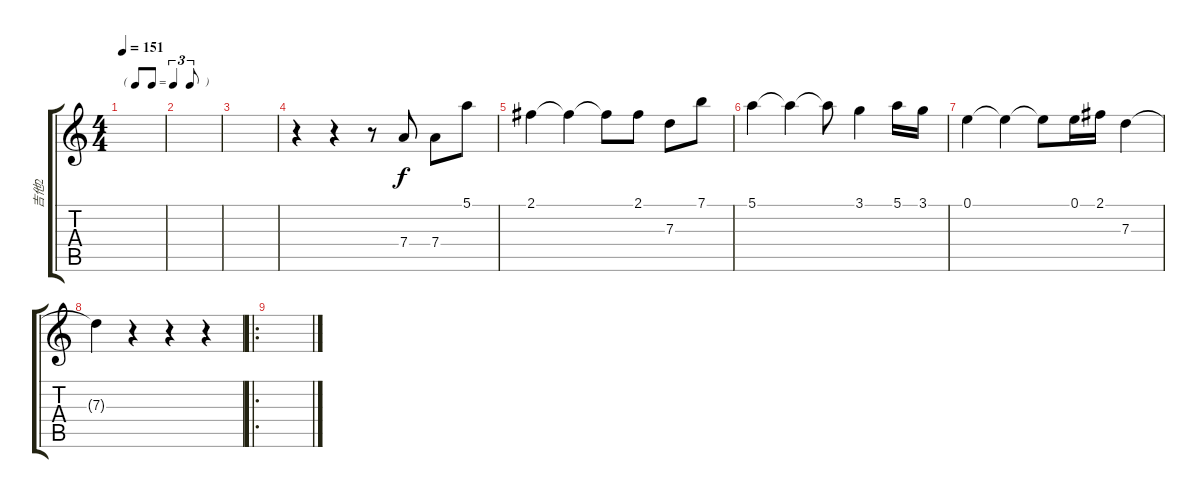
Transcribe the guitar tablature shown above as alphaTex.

\track ("吉他2" "吉他2") {instrument acousticguitarsteel}
\staff {score tabs}
\tuning (E4 B3 G3 D3 A2 E2) {hide}
\ts (4 4)
\tf triplet8th
\tempo 151
\clef g2
\ks c
|
|
|
r.4 r.4 r.8 7.4.8 7.4.8 5.1.8 |
2.1.4 2.1{t}.4 2.1{t}.8 2.1.8 7.3.8 7.1.8 |
5.1.4 5.1{t}.4 5.1{t}.8 3.1.4 5.1.16 3.1.16 |
0.1.4 0.1{t}.4 0.1{t}.8 0.1.16 2.1.16 7.3.4 |
7.3{t}.4 r.4 r.4 r.4 |
\ro
